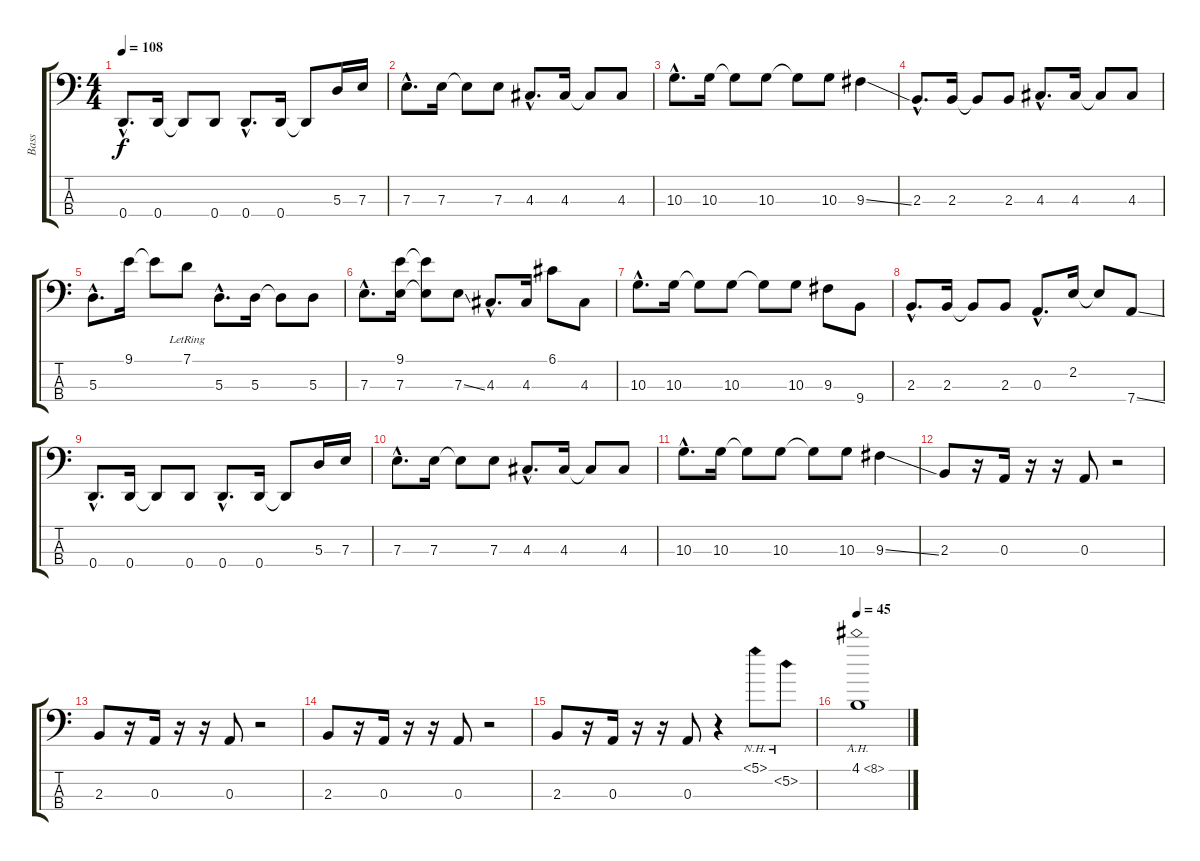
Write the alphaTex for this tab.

\track ("Bass" "Bass") {instrument electricbassfinger}
\staff {score tabs}
\tuning (G2 D2 A1 D1) {hide}
\ts (4 4)
\tempo 108
\clef f4
\ks c
0.4{hac}.8{d dy f} 0.4.16 0.4{t}.8 0.4.8 0.4{hac}.8{d} 0.4.16 0.4{t}.8 5.3.16 7.3.16 |
7.3{hac}.8{d} 7.3.16 7.3{t}.8 7.3.8 4.3{hac}.8{d} 4.3.16 4.3{t}.8 4.3.8 |
10.3{hac}.8{d} 10.3.16 10.3{t}.8 10.3.8 10.3{t}.8 10.3.8 9.3{ss}.4 |
2.3{hac}.8{d} 2.3.16 2.3{t}.8 2.3.8 4.3{hac}.8{d} 4.3.16 4.3{t}.8 4.3.8 |
5.3{hac}.8{d} 9.1.16 9.1{t}.8 7.1{lr}.8 5.3{hac}.8{d} 5.3.16 5.3{t}.8 5.3.8 |
7.3{hac}.8{d} (9.1 7.3).16 (9.1{t} 7.3{t}).8 7.3{ss}.8 4.3{hac}.8{d} 4.3.16 6.1.8 4.3.8 |
10.3{hac}.8{d} 10.3.16 10.3{t}.8 10.3.8 10.3{t}.8 10.3.8 9.3.8 9.4.8 |
2.3{hac}.8{d} 2.3.16 2.3{t}.8 2.3.8 0.3{hac}.8{d} 2.2.16 2.2{t}.8 7.4{ss}.8 |
0.4{hac}.8{d} 0.4.16 0.4{t}.8 0.4.8 0.4{hac}.8{d} 0.4.16 0.4{t}.8 5.3.16 7.3.16 |
7.3{hac}.8{d} 7.3.16 7.3{t}.8 7.3.8 4.3{hac}.8{d} 4.3.16 4.3{t}.8 4.3.8 |
10.3{hac}.8{d} 10.3.16 10.3{t}.8 10.3.8 10.3{t}.8 10.3.8 9.3{ss}.4 |
2.3.8 r.16 0.3.16 r.16 r.16 0.3.8 r.2 |
2.3.8 r.16 0.3.16 r.16 r.16 0.3.8 r.2 |
2.3.8 r.16 0.3.16 r.16 r.16 0.3.8 r.2 |
2.3.8 r.16 0.3.16 r.16 r.16 0.3.8 r.4 5.1{nh}.8 5.2{nh}.8 |
\tempo 45
4.1{ah 4}.1
